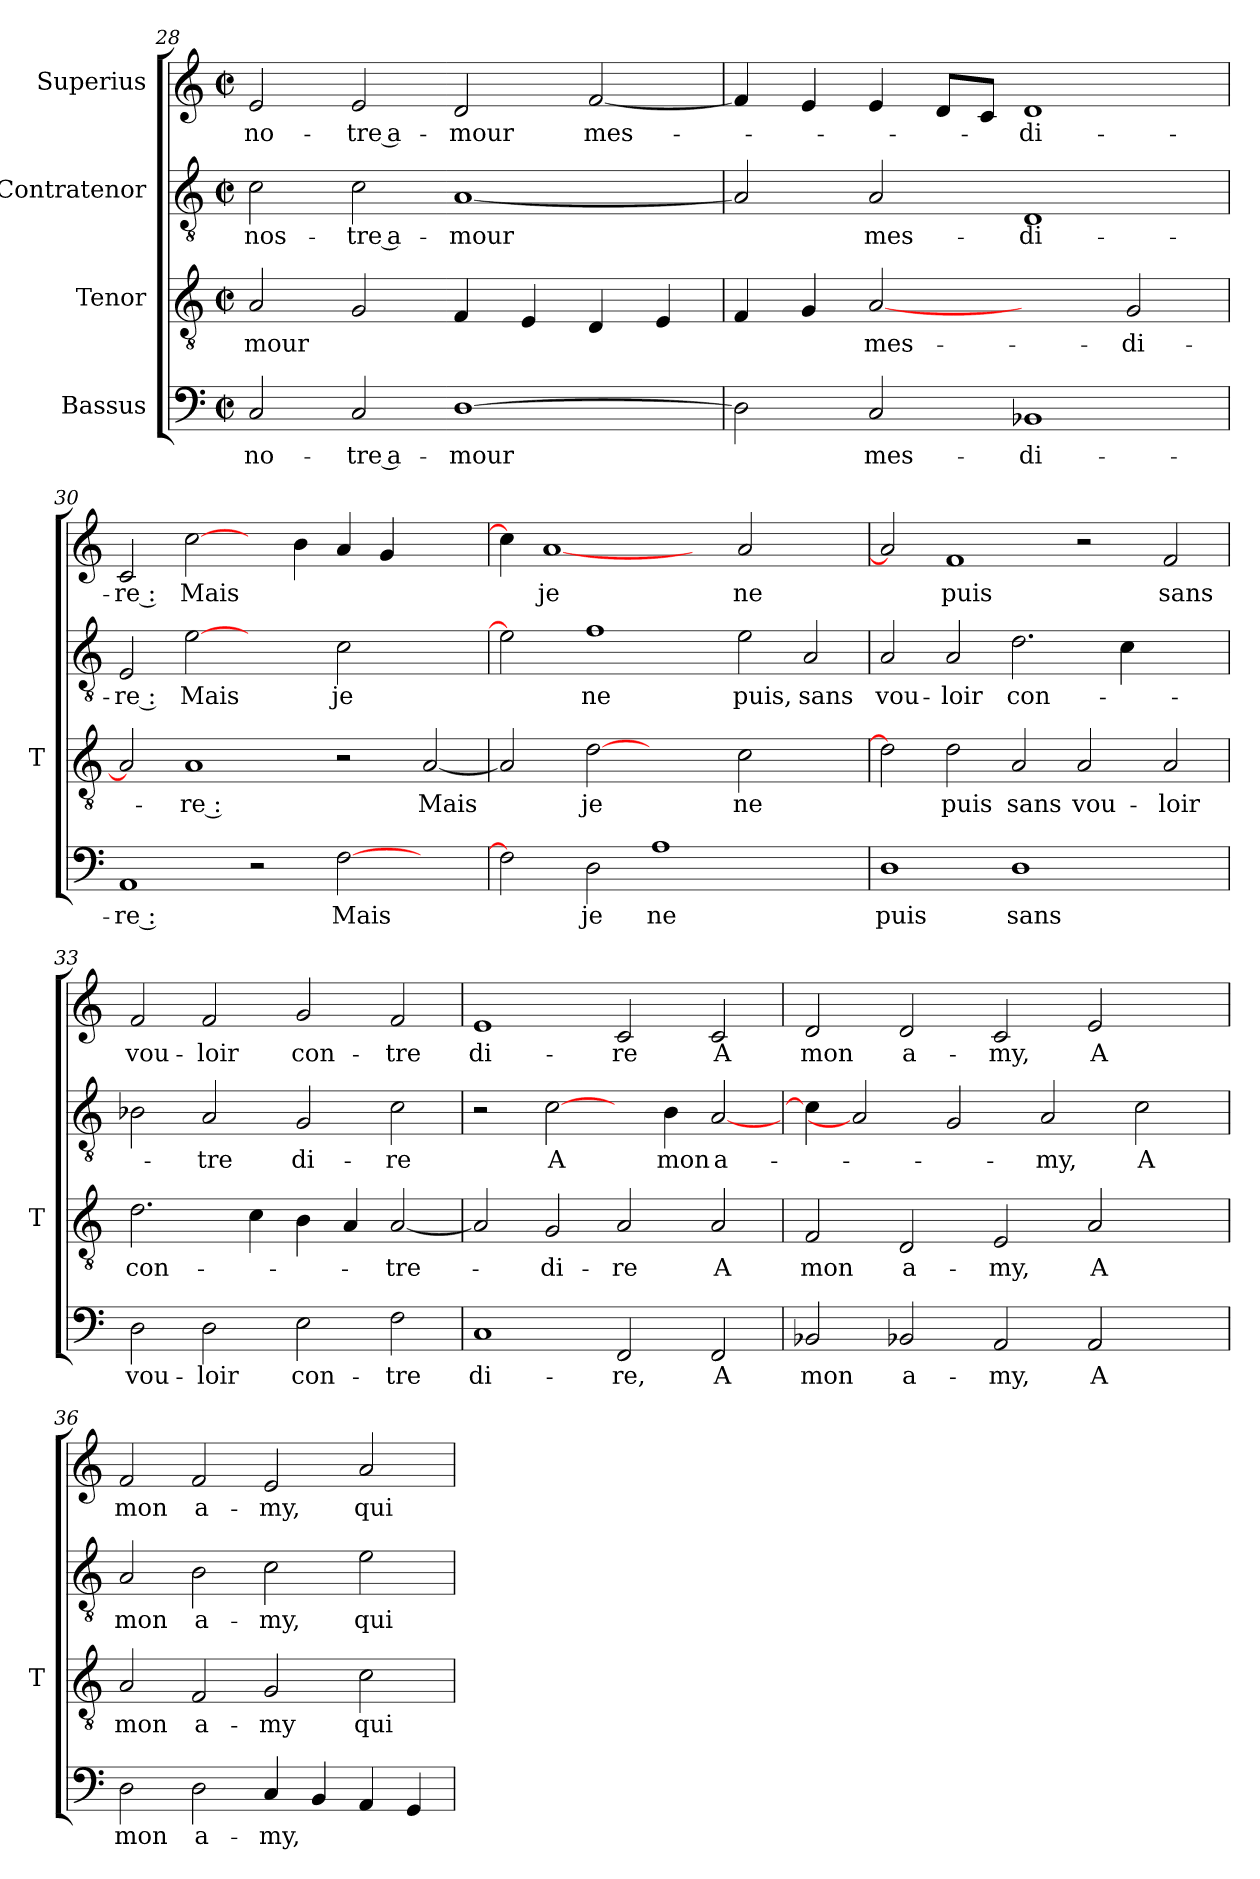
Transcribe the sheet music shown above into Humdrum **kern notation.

**kern	**text	**kern	**text	**kern	**text	**kern	**text
*part4	*part4	*part3	*part3	*part2	*part2	*part1	*part1
*staff4	*staff4	*staff3	*staff3	*staff2	*staff2	*staff1	*staff1
*I"Bassus	*	*I"Tenor	*	*I"Contratenor	*	*I"Superius	*
*	*	*I'T	*	*	*	*	*
*clefF4	*	*clefGv2	*	*clefGv2	*	*clefG2	*
*k[]	*	*k[]	*	*k[]	*	*k[]	*
*C:	*	*C:	*	*C:	*	*C:	*
*M2/2	*	*M2/2	*	*M2/2	*	*M2/2	*
*met(c|)	*	*met(c|)	*	*met(c|)	*	*met(c|)	*
=28	=28	=28	=28	=28	=28	=28	=28
2C	no-	2A	-mour	2c	nos-	2e	no-
2C	tre a-	2G	.	2c	tre a-	2e	tre a-
[1D	-mour	4F	.	[1A	-mour	2d	-mour
.	.	4E	.	.	.	.	.
.	.	4D	.	.	.	[2f	mes-
.	.	4E	.	.	.	.	.
=29	=29	=29	=29	=29	=29	=29	=29
2D]	.	4F	.	2A]	.	4f]	.
.	.	4G	.	.	.	4e	.
2C	mes-	[2A	mes-	2A	mes-	4e	.
.	.	.	.	.	.	8dL	.
.	.	.	.	.	.	8cJ	.
1BB-X	di-	2ryy	.	1D	di-	1d	di-
.	.	2G	di-	.	.	.	.
!!LO:LB:g=z
=30	=30	=30	=30	=30	=30	=30	=30
1AA	-re :	2A]	.	2E	-re :	2c	-re :
.	.	1A	-re :	[2e	-Mais	[2cc	-Mais
2r	.	.	.	2ryy	.	4ryy	.
.	.	.	.	.	.	4b	.
[2F	-Mais	2r	.	2c	-je	4a	.
.	.	.	.	.	.	4g	.
2ryy	.	[2A	-Mais	2ryy	.	2ryy	.
=31	=31	=31	=31	=31	=31	=31	=31
2F]	.	2A]	.	2e]	.	4cc]	.
.	.	.	.	.	.	[1a	-je
2D	-je	[2d	-je	1f	-ne	.	.
1A	-ne	2ryy	.	.	.	.	.
.	.	.	.	.	.	4ryy	.
.	.	2c	-ne	2e	-puis,	2a	-ne
2ryy	.	2ryy	.	2A	-sans	2ryy	.
=32	=32	=32	=32	=32	=32	=32	=32
1D	-puis	2d]	.	2A	vou-	2a]	.
.	.	2d	-puis	2A	-loir	1f	-puis
1D	-sans	2A	-sans	2.d	con-	.	.
.	.	2A	vou-	.	.	2r	.
.	.	.	.	4c	.	.	.
2ryy	.	2A	-loir	2ryy	.	2f	-sans
=33	=33	=33	=33	=33	=33	=33	=33
2D	vou-	2.d	con-	2B-X	.	2f	vou-
2D	-loir	.	.	2A	-tre	2f	-loir
.	.	4c	.	.	.	.	.
2E	con-	4B	.	2G	di-	2g	con-
.	.	4A	.	.	.	.	.
2F	-tre	[2A	tre-	2c	-re	2f	-tre
!!LO:LB:g=z
=34	=34	=34	=34	=34	=34	=34	=34
1C	di-	2A]	.	2r	.	1e	di-
.	.	2G	di-	[2c	-A	.	.
2FF	-re,	2A	-re	4ryy	.	2c	-re
.	.	.	.	4B	-mon	.	.
2FF	-A	2A	-A	[2A	a-	2c	-A
=35	=35	=35	=35	=35	=35	=35	=35
2BB-X	-mon	2F	-mon	4c]	.	2d	-mon
.	.	.	.	2A]	.	.	.
2BB-X	a-	2D	a-	.	.	2d	a-
.	.	.	.	2G	.	.	.
2AA	-my,	2E	-my,	.	.	2c	-my,
.	.	.	.	2A	-my,	.	.
2AA	-A	2A	-A	.	.	2e	-A
.	.	.	.	2c	-A	.	.
4ryy	.	4ryy	.	.	.	4ryy	.
=36	=36	=36	=36	=36	=36	=36	=36
2D	-mon	2A	-mon	2A	-mon	2f	-mon
2D	a-	2F	a-	2B	a-	2f	a-
4C	-my,	2G	-my	2c	-my,	2e	-my,
4BB	.	.	.	.	.	.	.
4AA	.	2c	-qui	2e	-qui	2a	-qui
4GG	.	.	.	.	.	.	.
=	=	=	=	=	=	=	=
*-	*-	*-	*-	*-	*-	*-	*-
